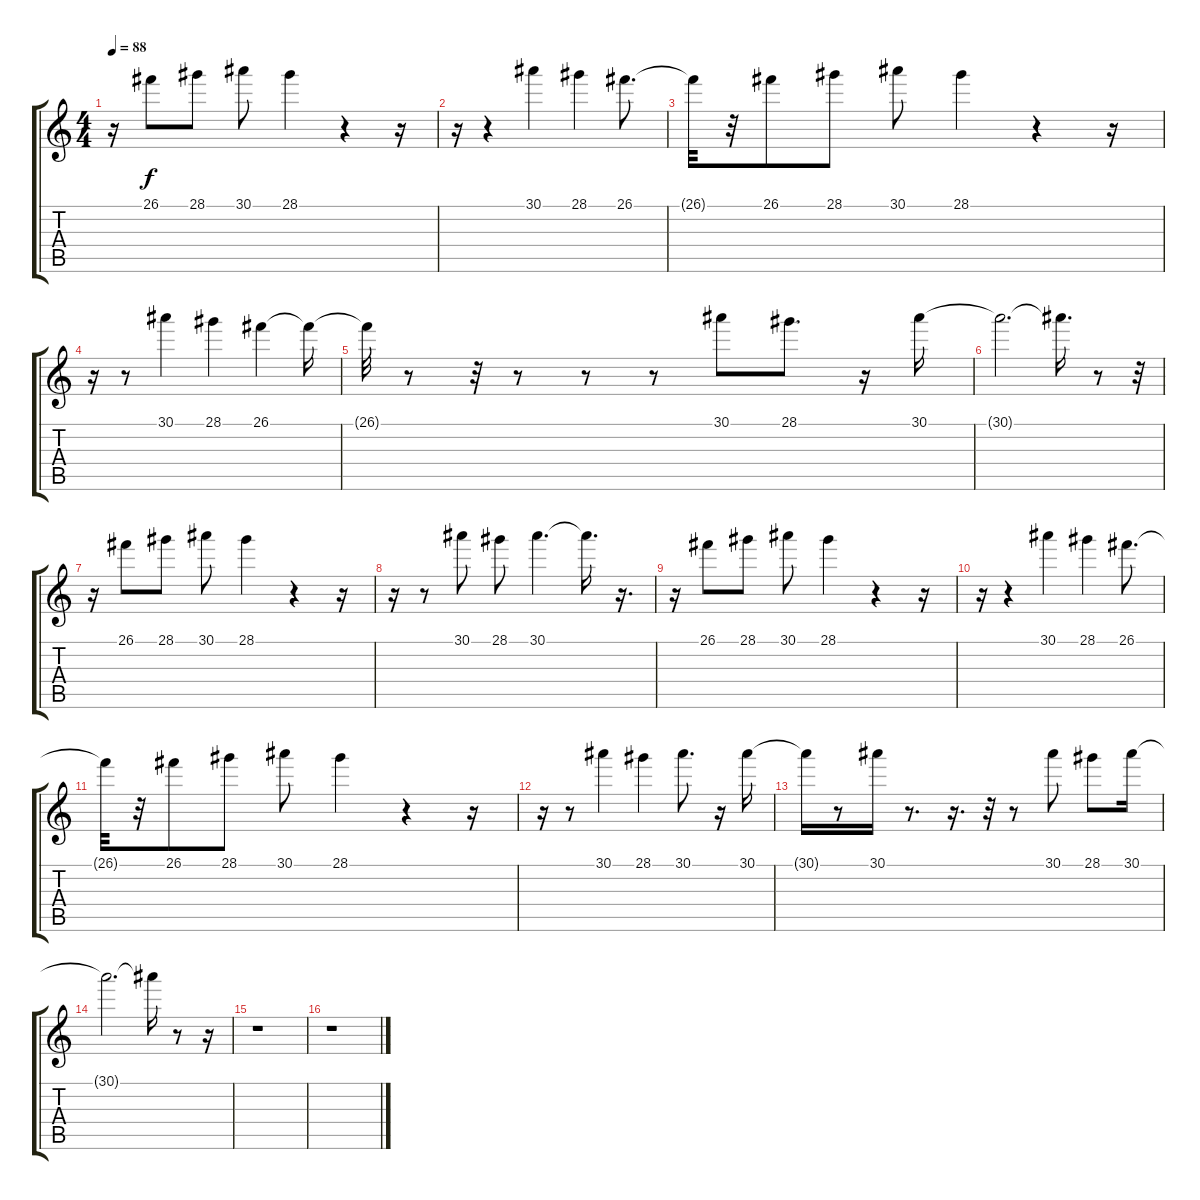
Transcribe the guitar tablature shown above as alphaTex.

\track "" {instrument fx3crystal}
\staff {score tabs}
\tuning (E4 B3 G3 D3 A2 E2) {hide}
\ts (4 4)
\tempo 88
\clef g2
\ks c
r.16{dy f} 26.1.8 28.1.8 30.1.8 28.1.4 r.4 r.16 |
r.16 r.4 30.1.4 28.1.4 26.1.8{d} |
26.1{t}.32 r.32 26.1.8 28.1.8 30.1.8 28.1.4 r.4 r.16 |
r.16 r.8 30.1.4 28.1.4 26.1.4 26.1{t}.16 |
26.1{t}.32 r.8 r.32 r.8 r.8 r.8 30.1.8 28.1.8{d} r.16 30.1.16 |
30.1{t}.2{d} 30.1{t}.16{d} r.8 r.32 |
r.16 26.1.8 28.1.8 30.1.8 28.1.4 r.4 r.16 |
r.16 r.8 30.1.8 28.1.8 30.1.4{d} 30.1{t}.16{d} r.16{d} |
r.16 26.1.8 28.1.8 30.1.8 28.1.4 r.4 r.16 |
r.16 r.4 30.1.4 28.1.4 26.1.8{d} |
26.1{t}.32 r.32 26.1.8 28.1.8 30.1.8 28.1.4 r.4 r.16 |
r.16 r.8 30.1.4 28.1.4 30.1.8{d} r.16 30.1.16 |
30.1{t}.16 r.8 30.1.16 r.8{d} r.16{d} r.32 r.8 30.1.8 28.1.8 30.1.16 |
30.1{t}.2{d} 30.1{t}.16 r.8 r.16 |
r.1 |
r.1
